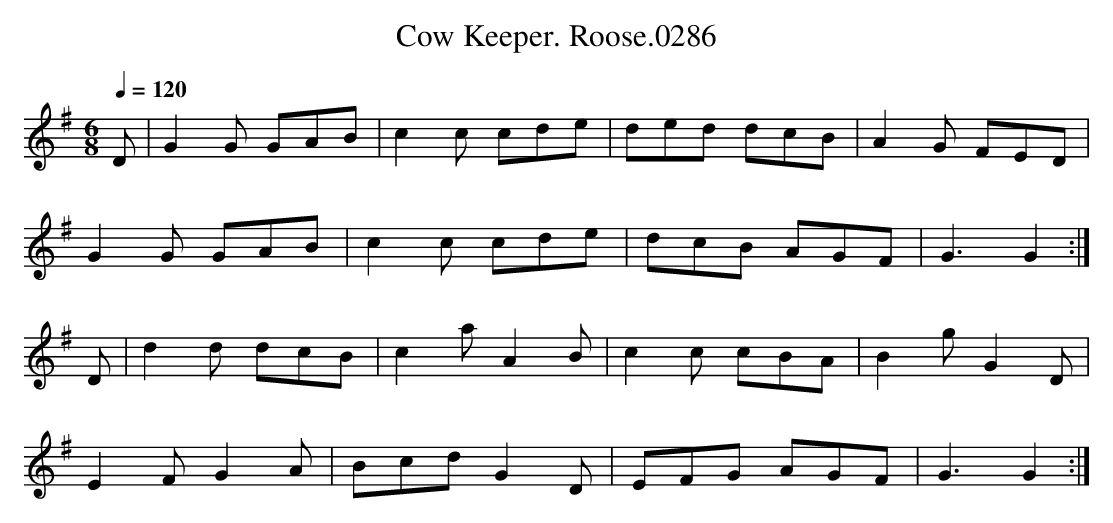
X:1
T:Cow Keeper. Roose.0286
M:6/8
L:1/8
Q:1/4=120
K:G clef=treble
D|G2G GAB|c2c cde|ded dcB|A2G FED|
G2G GAB|c2c cde|dcB AGF|G3G2:|
D|d2d dcB|c2a A2B|c2c cBA|B2g G2D|
E2F G2A|Bcd G2D|EFG AGF|G3G2:|
